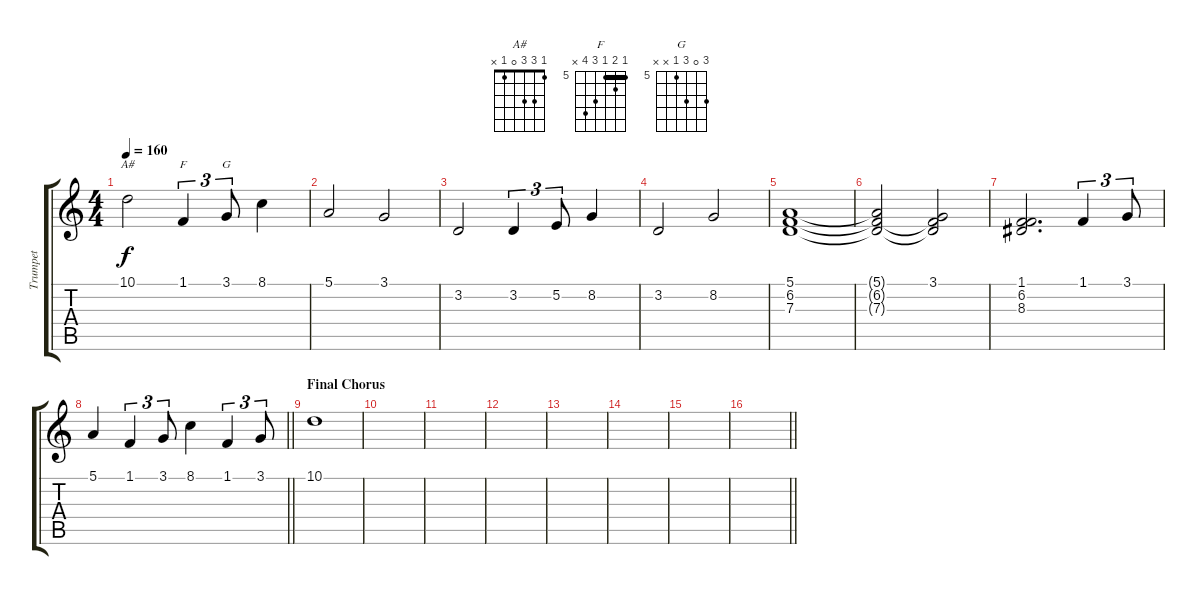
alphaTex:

\track ("Trumpet" "Trumpet") {instrument synthbrass1}
\staff {score tabs}
\tuning (E4 B3 G3 D3 A2 E2) {hide}
\chord ("A#" 1 3 3 0 1 x)
\chord ("F" 5 6 5 7 8 x) {firstfret 5 barre 5}
\chord ("G" 7 0 7 5 x x) {firstfret 5}
\ts (4 4)
\tempo 160
\clef g2
\ks c
10.1.2{ch "A#" dy f} 1.1.4{tu (3 2) ch "F"} 3.1.8{tu (3 2) ch "G"} 8.1.4 |
5.1.2 3.1.2 |
3.2.2 3.2.4{tu (3 2)} 5.2.8{tu (3 2)} 8.2.4 |
3.2.2 8.2.2 |
(5.1 6.2 7.3).1 |
(5.1{t} 6.2{t} 7.3{t}).2 (3.1 6.2{t} 7.3{t}).2 |
(1.1 6.2 8.3).2{d} 1.1.4{tu (3 2)} 3.1.8{tu (3 2)} |
\barLineRight lightlight
5.1.4 1.1.4{tu (3 2)} 3.1.8{tu (3 2)} 8.1.4 1.1.4{tu (3 2)} 3.1.8{tu (3 2)} |
\section ("" "Final Chorus")
10.1.1{volume 0} |
|
|
|
|
|
|
\barLineRight lightlight
